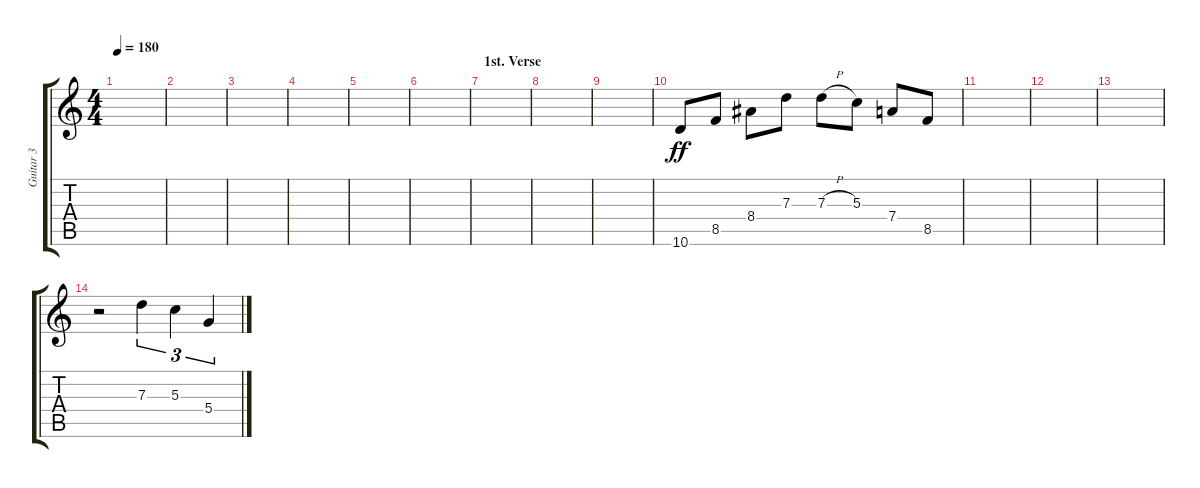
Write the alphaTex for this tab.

\track ("Guitar 3" "Guitar 3") {instrument overdrivenguitar}
\staff {score tabs}
\tuning (E4 B3 G3 D3 A2 E2) {hide}
\ts (4 4)
\tempo 180
\clef g2
\ks c
|
|
|
|
|
|
\section ("" "1st. Verse")
|
|
|
10.6.8{dy ff} 8.5.8 8.4.8 7.3.8 7.3{h}.8 5.3.8 7.4.8 8.5.8 |
|
|
|
r.2 7.3.4{tu (3 2)} 5.3.4{tu (3 2)} 5.4.4{tu (3 2)}
